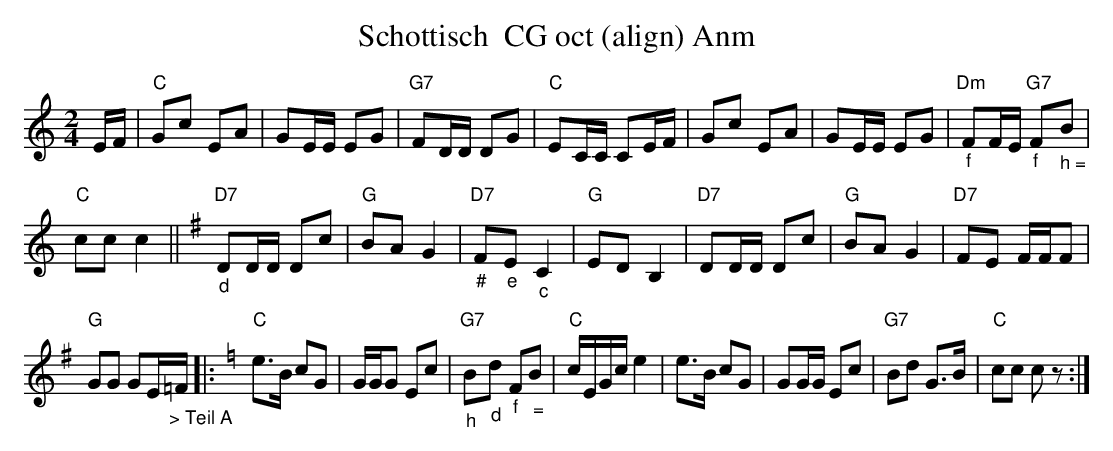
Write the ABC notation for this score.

X:1
T:Schottisch  CG oct (align) Anm
M:2/4
L:1/16
K:Cmaj%%MIDI gchordon
EF | "C"G2c2 E2A2 | G2EE E2G2 | "G7"F2DD D2G2 | "C"E2CC C2EF | G2c2 E2A2 | \
G2EE E2G2 | "Dm""_f"F2FE "G7""_f"F2"_ h ="B2 |
 "C"c2c2c4 || [K:Gmaj] "D7""_d"D2DD D2c2 | "G"B2A2G4 | "D7""_#"F2"_e"E2"_c"C4 | "G"E2D2B,4 | \
"D7"D2DD D2c2 | "G"B2A2G4 | "D7"F2E2 FFF2 |
 "G"G2G2 G2E"_> Teil A"=F |: [K:Cmaj] "C"e3B c2G2 | \
GGG2 E2c2 | "G7""_h"B2"_d"d2 "_f"F2"_ ="B2 | "C"cEGc e4 | e3B c2G2 | G2GG E2c2 | "G7"B2d2 G3B | "C"c2c2 c2z2 :|
